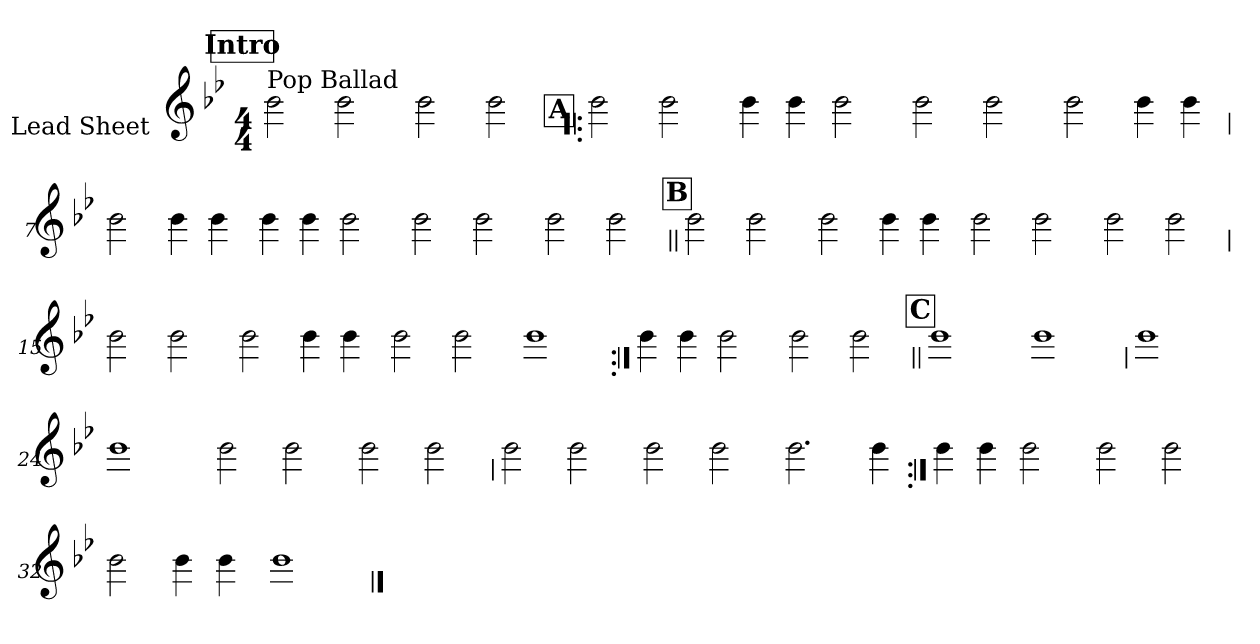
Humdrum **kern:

**kern
*part1
*staff1
*I"Lead Sheet
*stria0
*clefG2
*k[b-e-]
*B-:
*M4/4
*MM70
!!LO:REH:place=s1:a:t=Intro
=1||
!LO:TX:a:t=Pop Ballad
2b-
2b-
=2-
2b-
2b-
!!LO:LB:g=z
!!LO:REH:place=s1:a:t=A
=3!|:
2b-
2b-
=4-
4b-
4b-
2b-
=5-
2b-
2b-
=6-
2b-
4b-
4b-
!!LO:LB:g=z
=7
2b-
4b-
4b-
=8-
4b-
4b-
2b-
=9-
2b-
2b-
=10-
2b-
2b-
!!LO:LB:g=z
!!LO:REH:place=s1:a:t=B
=11||
2b-
2b-
=12-
2b-
4b-
4b-
=13-
2b-
2b-
=14-
2b-
2b-
!!LO:LB:g=z
=15
2b-
2b-
=16-
2b-
4b-
4b-
=17-
2b-
2b-
=18-
1b-
!!LO:LB:g=z
=19:|!
4b-
4b-
2b-
=20-
2b-
2b-
!!LO:REH:place=s1:a:t=C
=21||
1b-
=22-
1b-
!!LO:LB:g=z
=23
1b-
=24-
1b-
=25-
2b-
2b-
=26-
2b-
2b-
!!LO:LB:g=z
=27
2b-
2b-
=28-
2b-
2b-
=29-
2.b-
4b-
!!LO:LB:g=z
=30:|!
4b-
4b-
2b-
=31-
2b-
2b-
=32-
2b-
4b-
4b-
=33-
1b-
==
*-
